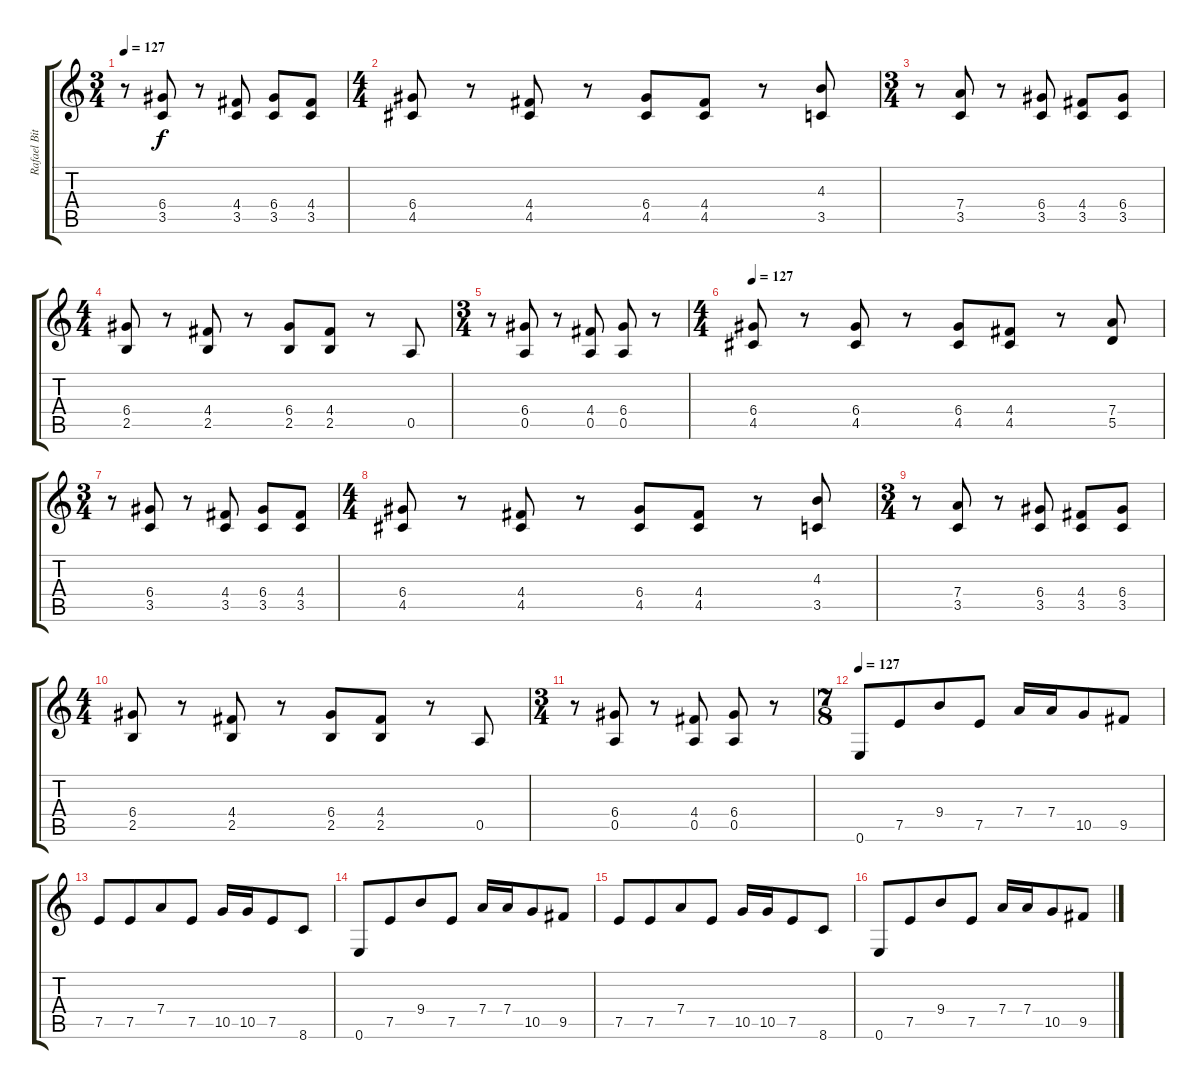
\track ("Rafael Bittencourt" "Rafael Bit") {instrument distortionguitar}
\staff {score tabs}
\tuning (E4 B3 G3 D3 A2 E2) {hide}
\ts (3 4)
\tempo 127
\clef g2
\ks c
r.8{dy f} (6.4 3.5).8 r.8 (4.4 3.5).8 (6.4 3.5).8 (4.4 3.5).8 |
\ts (4 4)
(6.4 4.5).8 r.8 (4.4 4.5).8 r.8 (6.4 4.5).8 (4.4 4.5).8 r.8 (4.3 3.5).8 |
\ts (3 4)
r.8 (7.4 3.5).8 r.8 (6.4 3.5).8 (4.4 3.5).8 (6.4 3.5).8 |
\ts (4 4)
(6.4 2.5).8 r.8 (4.4 2.5).8 r.8 (6.4 2.5).8 (4.4 2.5).8 r.8 0.5.8 |
\ts (3 4)
r.8 (6.4 0.5).8 r.8 (4.4 0.5).8 (6.4 0.5).8 r.8 |
\ts (4 4)
\tempo 127
(6.4 4.5).8 r.8 (6.4 4.5).8 r.8 (6.4 4.5).8 (4.4 4.5).8 r.8 (7.4 5.5).8 |
\ts (3 4)
r.8 (6.4 3.5).8 r.8 (4.4 3.5).8 (6.4 3.5).8 (4.4 3.5).8 |
\ts (4 4)
(6.4 4.5).8 r.8 (4.4 4.5).8 r.8 (6.4 4.5).8 (4.4 4.5).8 r.8 (4.3 3.5).8 |
\ts (3 4)
r.8 (7.4 3.5).8 r.8 (6.4 3.5).8 (4.4 3.5).8 (6.4 3.5).8 |
\ts (4 4)
(6.4 2.5).8 r.8 (4.4 2.5).8 r.8 (6.4 2.5).8 (4.4 2.5).8 r.8 0.5.8 |
\ts (3 4)
r.8 (6.4 0.5).8 r.8 (4.4 0.5).8 (6.4 0.5).8 r.8 |
\ts (7 8)
\tempo 127
0.6.8 7.5.8 9.4.8 7.5.8 7.4.16 7.4.16 10.5.8 9.5.8 |
7.5.8 7.5.8 7.4.8 7.5.8 10.5.16 10.5.16 7.5.8 8.6.8 |
0.6.8 7.5.8 9.4.8 7.5.8 7.4.16 7.4.16 10.5.8 9.5.8 |
7.5.8 7.5.8 7.4.8 7.5.8 10.5.16 10.5.16 7.5.8 8.6.8 |
0.6.8 7.5.8 9.4.8 7.5.8 7.4.16 7.4.16 10.5.8 9.5.8
